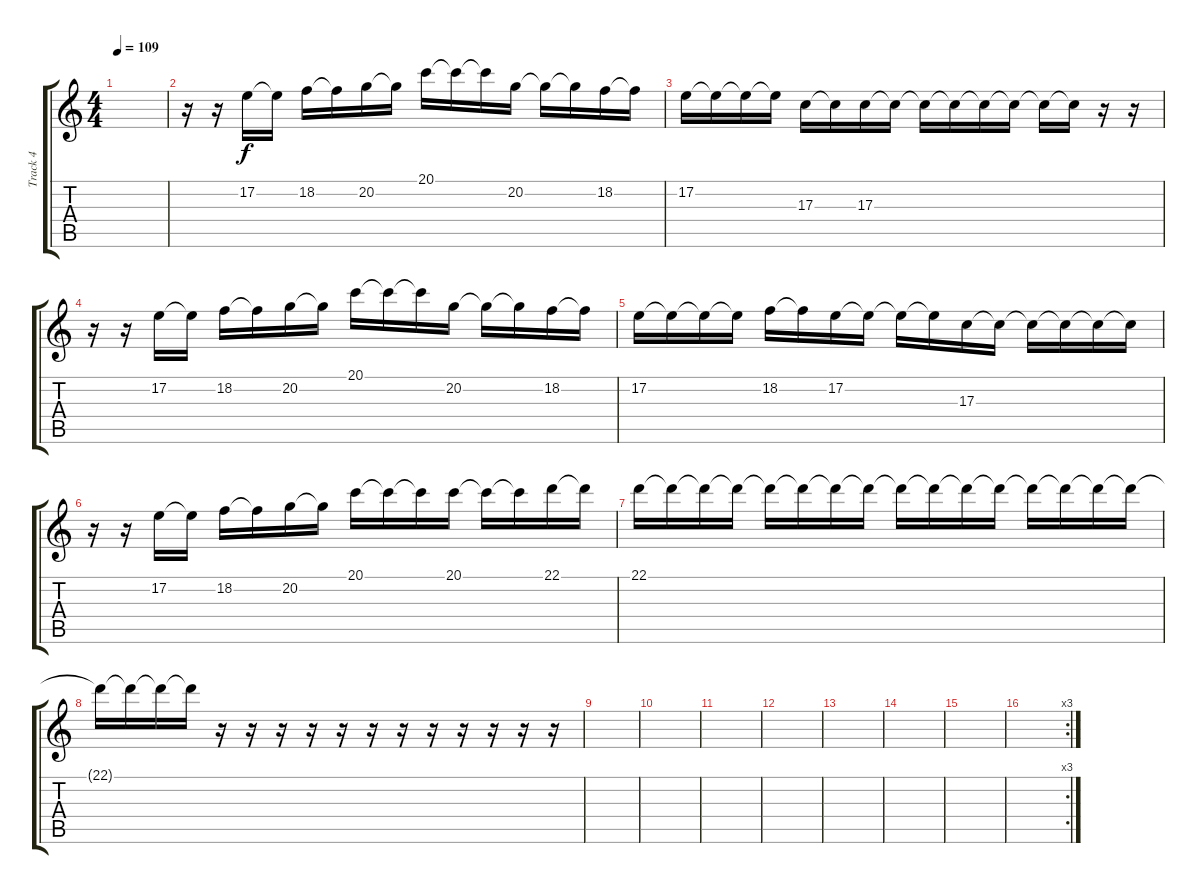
\track ("Track 4" "Track 4") {instrument honkytonkpiano}
\staff {score tabs}
\tuning (E4 B3 G3 D3 A2 E2) {hide}
\ts (4 4)
\tempo 109
\clef g2
\ks c
|
r.16 r.16 17.2.16 17.2{t}.16 18.2.16 18.2{t}.16 20.2.16 20.2{t}.16 20.1.16 20.1{t}.16 20.1{t}.16 20.2.16 20.2{t}.16 20.2{t}.16 18.2.16 18.2{t}.16 |
17.2.16 17.2{t}.16 17.2{t}.16 17.2{t}.16 17.3.16 17.3{t}.16 17.3.16 17.3{t}.16 17.3{t}.16 17.3{t}.16 17.3{t}.16 17.3{t}.16 17.3{t}.16 17.3{t}.16 r.16 r.16 |
r.16 r.16 17.2.16 17.2{t}.16 18.2.16 18.2{t}.16 20.2.16 20.2{t}.16 20.1.16 20.1{t}.16 20.1{t}.16 20.2.16 20.2{t}.16 20.2{t}.16 18.2.16 18.2{t}.16 |
17.2.16 17.2{t}.16 17.2{t}.16 17.2{t}.16 18.2.16 18.2{t}.16 17.2.16 17.2{t}.16 17.2{t}.16 17.2{t}.16 17.3.16 17.3{t}.16 17.3{t}.16 17.3{t}.16 17.3{t}.16 17.3{t}.16 |
r.16 r.16 17.2.16 17.2{t}.16 18.2.16 18.2{t}.16 20.2.16 20.2{t}.16 20.1.16 20.1{t}.16 20.1{t}.16 20.1.16 20.1{t}.16 20.1{t}.16 22.1.16 22.1{t}.16 |
22.1.16 22.1{t}.16 22.1{t}.16 22.1{t}.16 22.1{t}.16 22.1{t}.16 22.1{t}.16 22.1{t}.16 22.1{t}.16 22.1{t}.16 22.1{t}.16 22.1{t}.16 22.1{t}.16 22.1{t}.16 22.1{t}.16 22.1{t}.16 |
22.1{t}.16 22.1{t}.16 22.1{t}.16 22.1{t}.16 r.16 r.16 r.16 r.16 r.16 r.16 r.16 r.16 r.16 r.16 r.16 r.16 |
|
|
|
|
|
|
|
\rc 3
